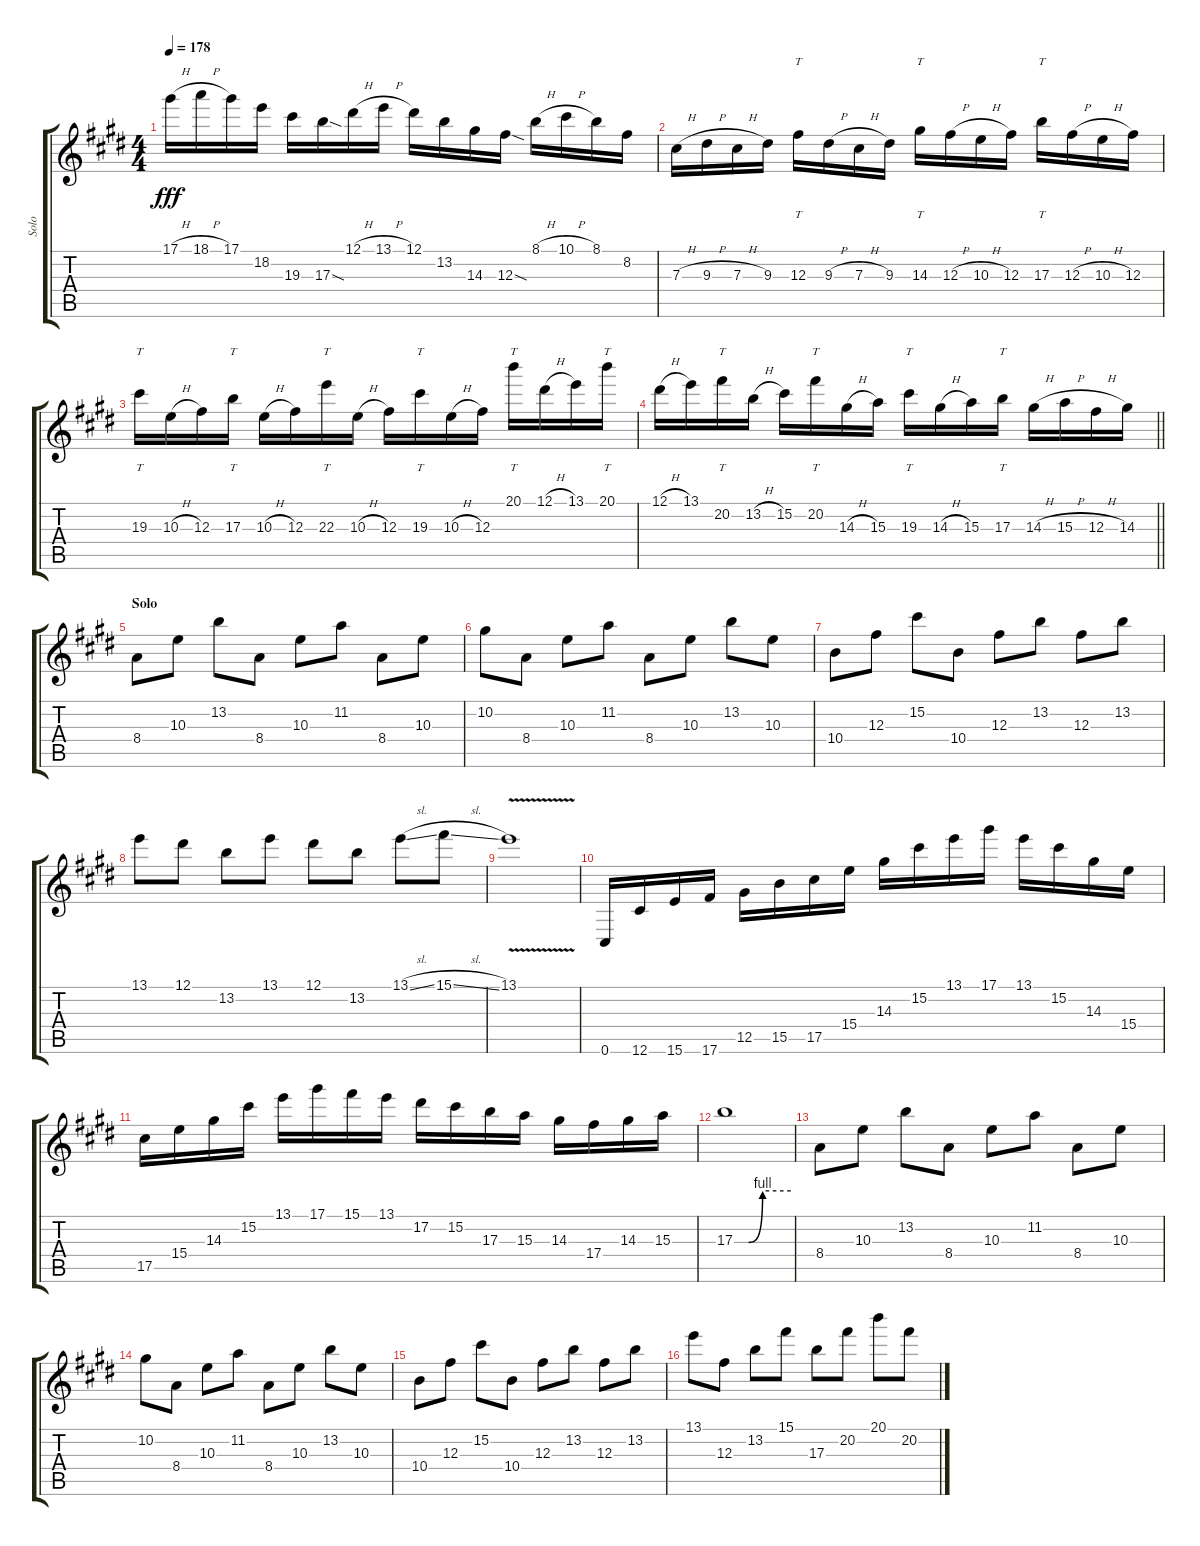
\track ("Solo" "Solo") {instrument distortionguitar}
\staff {score tabs}
\tuning (Eb4 Bb3 Gb3 Db3 Ab2 Db2) {hide}
\ts (4 4)
\tempo 178
\clef g2
\ks e
17.1{h}.16{dy fff} 18.1{h}.16 17.1.16 18.2.16 19.3.16 17.3{sod}.16 12.1{h}.16 13.1{h}.16 12.1.16 13.2.16 14.3.16 12.3{sod}.16 8.1{h}.16 10.1{h}.16 8.1.16 8.2.16 |
7.3{h}.16 9.3{h}.16 7.3{h}.16 9.3.16 12.3.16{tt} 9.3{h}.16 7.3{h}.16 9.3.16 14.3.16{tt} 12.3{h}.16 10.3{h}.16 12.3.16 17.3.16{tt} 12.3{h}.16 10.3{h}.16 12.3.16 |
19.3.16{tt} 10.3{h}.16 12.3.16 17.3.16{tt} 10.3{h}.16 12.3.16 22.3.16{tt} 10.3{h}.16 12.3.16 19.3.16{tt} 10.3{h}.16 12.3.16 20.1.16{tt} 12.1{h}.16 13.1.16 20.1.16{tt} |
\barLineRight lightlight
12.1{h}.16 13.1.16 20.2.16{tt} 13.2{h}.16 15.2.16 20.2.16{tt} 14.3{h}.16 15.3.16 19.3.16{tt} 14.3{h}.16 15.3.16 17.3.16{tt} 14.3{h}.16 15.3{h}.16 12.3{h}.16 14.3.16 |
\section ("" "Solo")
8.4.8 10.3.8 13.2.8 8.4.8 10.3.8 11.2.8 8.4.8 10.3.8 |
10.2.8 8.4.8 10.3.8 11.2.8 8.4.8 10.3.8 13.2.8 10.3.8 |
10.4.8 12.3.8 15.2.8 10.4.8 12.3.8 13.2.8 12.3.8 13.2.8 |
13.1.8 12.1.8 13.2.8 13.1.8 12.1.8 13.2.8 13.1{sl}.8 15.1{sl}.8 |
13.1{v}.1 |
0.6.16 12.6.16 15.6.16 17.6.16 12.5.16 15.5.16 17.5.16 15.4.16 14.3.16 15.2.16 13.1.16 17.1.16 13.1.16 15.2.16 14.3.16 15.4.16 |
17.5.16 15.4.16 14.3.16 15.2.16 13.1.16 17.1.16 15.1.16 13.1.16 17.2.16 15.2.16 17.3.16 15.3.16 14.3.16 17.4.16 14.3.16 15.3.16 |
17.3{be (custom 0 0 15 0 30 4 60 4)}.1 |
8.4.8 10.3.8 13.2.8 8.4.8 10.3.8 11.2.8 8.4.8 10.3.8 |
10.2.8 8.4.8 10.3.8 11.2.8 8.4.8 10.3.8 13.2.8 10.3.8 |
10.4.8 12.3.8 15.2.8 10.4.8 12.3.8 13.2.8 12.3.8 13.2.8 |
13.1.8 12.3.8 13.2.8 15.1.8 17.3.8 20.2.8 20.1.8 20.2.8
